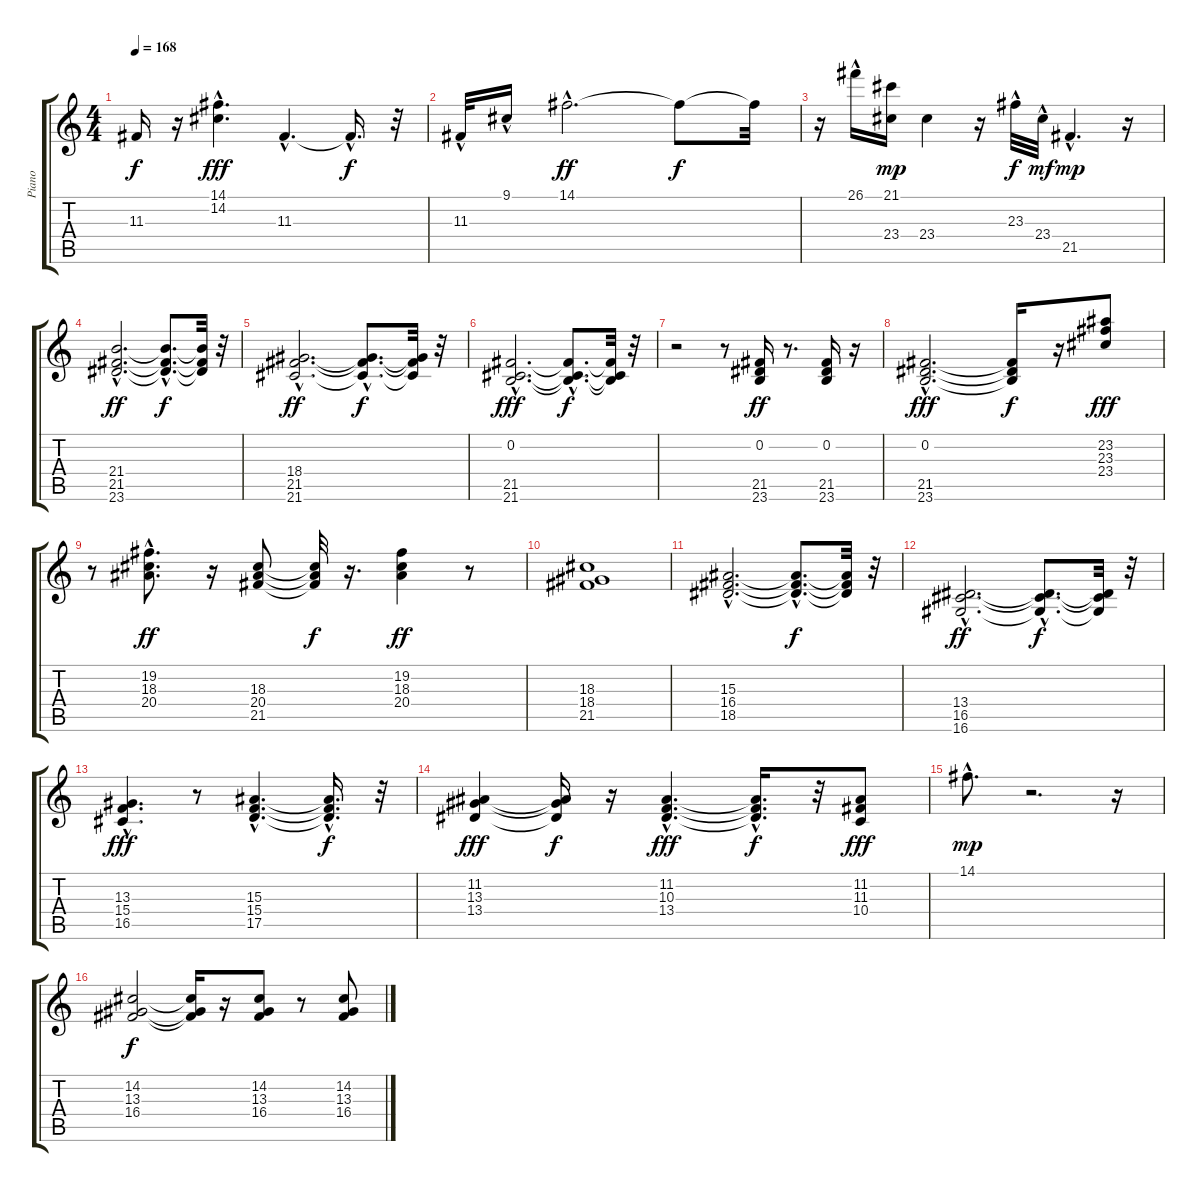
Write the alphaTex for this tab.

\track ("Piano" "Piano") {instrument acousticgrandpiano}
\staff {score tabs}
\tuning (E4 B3 G3 D3 A2 E2) {hide}
\ts (4 4)
\tempo 168
\clef g2
\ks c
11.3{t}.16{dy f} r.16 (14.1{hac} 14.2{hac}).4{d dy fff} 11.3{hac}.4{d} 11.3{hac t}.16{d dy f} r.32 |
11.3{hac}.32 9.1{hac}.16 14.1{hac}.2{d dy ff} 14.1{t}.8{dy f} 14.1{t}.32 |
r.16 26.1{hac}.16 (21.1 23.4).16{dy mp} 23.4.4 r.16 23.3{hac}.32{dy f} 23.4{hac}.32{dy mf} 21.5{hac}.4{d dy mp} r.16 |
(21.4{hac} 21.5{hac} 23.6{hac}).2{d dy ff} (21.4{hac t} 21.5{hac t} 23.6{hac t}).8{d dy f} (21.4{t} 21.5{t} 23.6{t}).32 r.32 |
(18.4{hac} 21.5{hac} 21.6{hac}).2{d dy ff} (18.4{hac t} 21.5{hac t} 21.6{hac t}).8{d dy f} (18.4{t} 21.5{t} 21.6{t}).32 r.32 |
(0.2{hac} 21.5{hac} 21.6{hac}).2{d dy fff} (0.2{hac t} 21.5{hac t} 21.6{hac t}).8{d dy f} (0.2{t} 21.5{t} 21.6{t}).32 r.32 |
r.2 r.8 (0.2 21.5 23.6).16{dy ff} r.8{d} (0.2 21.5 23.6).16 r.16 |
(0.2{hac} 21.5{hac} 23.6{hac}).2{d dy fff} (0.2{t} 21.5{t} 23.6{t}).16{dy f} r.16 (23.2 23.3 23.4).8{dy fff} |
r.8 (19.2{hac} 18.3{hac} 20.4{hac}).8{d dy ff} r.16 (18.3 20.4 21.5).8 (18.3{t} 20.4{t} 21.5{t}).32{dy f} r.16{d} (19.2 18.3 20.4).4{dy ff} r.8 |
(18.3 18.4 21.5).1 |
(15.3{hac} 16.4{hac} 18.5{hac}).2{d} (15.3{hac t} 16.4{hac t} 18.5{hac t}).8{d dy f} (15.3{t} 16.4{t} 18.5{t}).32 r.32 |
(13.4{hac} 16.5{hac} 16.6{hac}).2{d dy ff} (13.4{hac t} 16.5{hac t} 16.6{hac t}).8{d dy f} (13.4{t} 16.5{t} 16.6{t}).32 r.32 |
(13.3{hac} 15.4{hac} 16.5{hac}).4{d dy fff} r.8 (15.3{hac} 15.4{hac} 17.5{hac}).4{d} (15.3{hac t} 15.4{hac t} 17.5{hac t}).16{d dy f} r.32 |
(11.2 13.3 13.4).4{dy fff} (11.2{t} 13.3{t} 13.4{t}).16{dy f} r.16 (11.2{hac} 10.3{hac} 13.4{hac}).4{d dy fff} (11.2{hac t} 10.3{hac t} 13.4{hac t}).16{d dy f} r.32 (11.2 11.3 10.4).8{dy fff} |
14.1{hac}.8{d dy mp} r.2{d} r.16 |
(14.2 13.3 16.4).2{dy f} (14.2{t} 13.3{t} 16.4{t}).16 r.16 (14.2 13.3 16.4).8 r.8 (14.2 13.3 16.4).8
